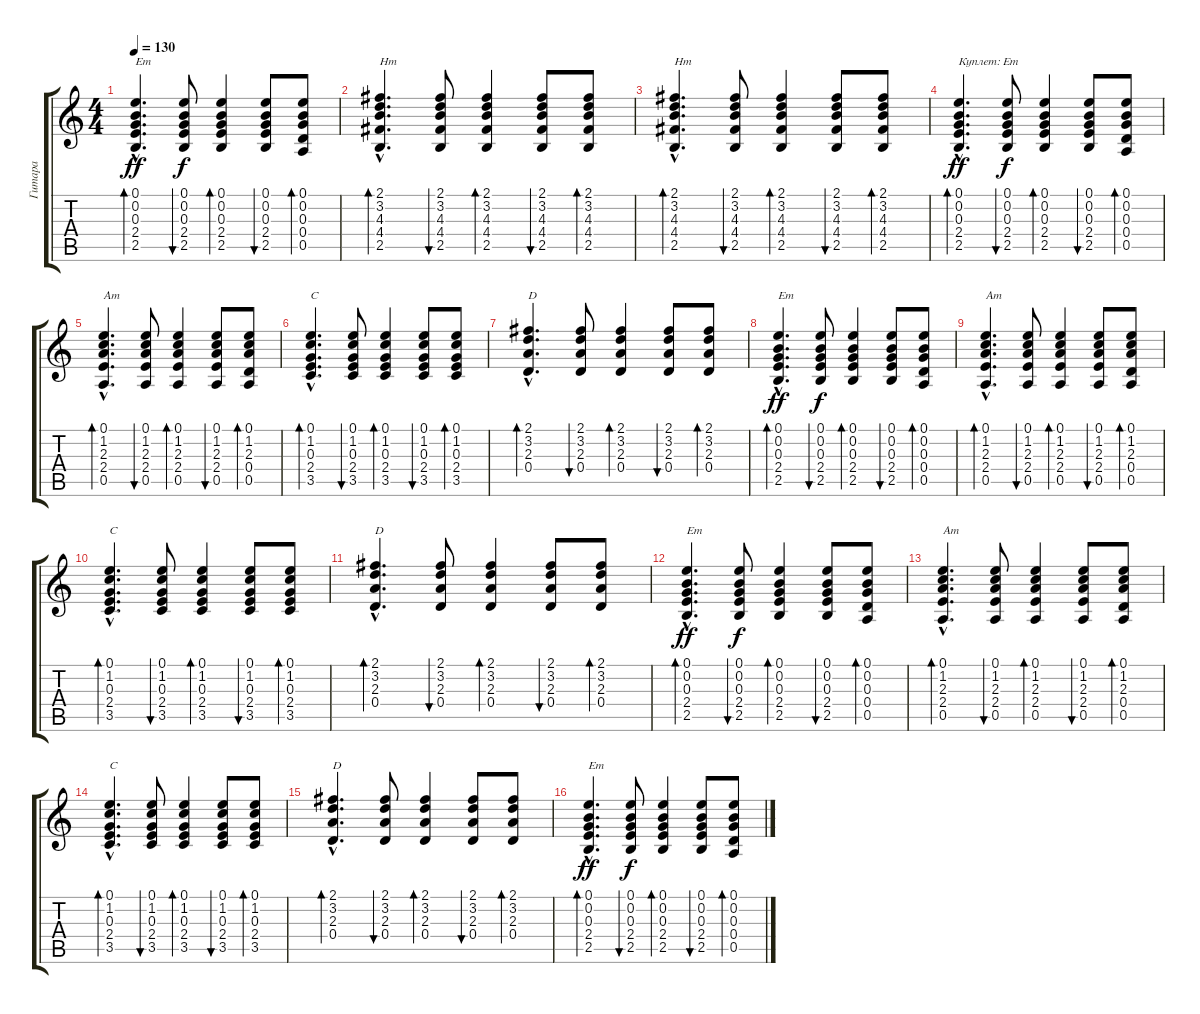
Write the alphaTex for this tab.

\track ("Гитара" "Гитара") {instrument acousticguitarsteel}
\staff {score tabs}
\tuning (E4 B3 G3 D3 A2 E2) {hide}
\ts (4 4)
\tempo 130
\clef g2
\ks c
(0.1{hac} 0.2{hac} 0.3{hac} 2.4{hac} 2.5{hac}).4{d bd 60 txt "Em" dy ff} (0.1 0.2 0.3 2.4 2.5).8{bu 60 dy f} (0.1 0.2 0.3 2.4 2.5).4{bd 60} (0.1 0.2 0.3 2.4 2.5).8{bu 60} (0.1 0.2 0.3 0.4 0.5).8{bd 60} |
(2.1{hac} 3.2{hac} 4.3{hac} 4.4{hac} 2.5{hac}).4{d bd 60 txt "Hm"} (2.1 3.2 4.3 4.4 2.5).8{bu 60} (2.1 3.2 4.3 4.4 2.5).4{bd 60} (2.1 3.2 4.3 4.4 2.5).8{bu 60} (2.1 3.2 4.3 4.4 2.5).8{bd 60} |
(2.1{hac} 3.2{hac} 4.3{hac} 4.4{hac} 2.5{hac}).4{d bd 60 txt "Hm"} (2.1 3.2 4.3 4.4 2.5).8{bu 60} (2.1 3.2 4.3 4.4 2.5).4{bd 60} (2.1 3.2 4.3 4.4 2.5).8{bu 60} (2.1 3.2 4.3 4.4 2.5).8{bd 60} |
(0.1{hac} 0.2{hac} 0.3{hac} 2.4{hac} 2.5{hac}).4{d bd 60 txt "Куплет: Em" dy ff} (0.1 0.2 0.3 2.4 2.5).8{bu 60 dy f} (0.1 0.2 0.3 2.4 2.5).4{bd 60} (0.1 0.2 0.3 2.4 2.5).8{bu 60} (0.1 0.2 0.3 0.4 0.5).8{bd 60} |
(0.1{hac} 1.2{hac} 2.3{hac} 2.4{hac} 0.5{hac}).4{d bd 60 txt "Am"} (0.1 1.2 2.3 2.4 0.5).8{bu 60} (0.1 1.2 2.3 2.4 0.5).4{bd 60} (0.1 1.2 2.3 2.4 0.5).8{bu 60} (0.1 1.2 2.3 0.4 0.5).8{bd 60} |
(0.1{hac} 1.2{hac} 0.3{hac} 2.4{hac} 3.5{hac}).4{d bd 60 txt "C"} (0.1 1.2 0.3 2.4 3.5).8{bu 60} (0.1 1.2 0.3 2.4 3.5).4{bd 60} (0.1 1.2 0.3 2.4 3.5).8{bu 60} (0.1 1.2 0.3 2.4 3.5).8{bd 60} |
(2.1{hac} 3.2{hac} 2.3{hac} 0.4{hac}).4{d bd 60 txt "D"} (2.1 3.2 2.3 0.4).8{bu 60} (2.1 3.2 2.3 0.4).4{bd 60} (2.1 3.2 2.3 0.4).8{bu 60} (2.1 3.2 2.3 0.4).8{bd 60} |
(0.1{hac} 0.2{hac} 0.3{hac} 2.4{hac} 2.5{hac}).4{d bd 60 txt "Em" dy ff} (0.1 0.2 0.3 2.4 2.5).8{bu 60 dy f} (0.1 0.2 0.3 2.4 2.5).4{bd 60} (0.1 0.2 0.3 2.4 2.5).8{bu 60} (0.1 0.2 0.3 0.4 0.5).8{bd 60} |
(0.1{hac} 1.2{hac} 2.3{hac} 2.4{hac} 0.5{hac}).4{d bd 60 txt "Am"} (0.1 1.2 2.3 2.4 0.5).8{bu 60} (0.1 1.2 2.3 2.4 0.5).4{bd 60} (0.1 1.2 2.3 2.4 0.5).8{bu 60} (0.1 1.2 2.3 0.4 0.5).8{bd 60} |
(0.1{hac} 1.2{hac} 0.3{hac} 2.4{hac} 3.5{hac}).4{d bd 60 txt "C"} (0.1 1.2 0.3 2.4 3.5).8{bu 60} (0.1 1.2 0.3 2.4 3.5).4{bd 60} (0.1 1.2 0.3 2.4 3.5).8{bu 60} (0.1 1.2 0.3 2.4 3.5).8{bd 60} |
(2.1{hac} 3.2{hac} 2.3{hac} 0.4{hac}).4{d bd 60 txt "D"} (2.1 3.2 2.3 0.4).8{bu 60} (2.1 3.2 2.3 0.4).4{bd 60} (2.1 3.2 2.3 0.4).8{bu 60} (2.1 3.2 2.3 0.4).8{bd 60} |
(0.1{hac} 0.2{hac} 0.3{hac} 2.4{hac} 2.5{hac}).4{d bd 60 txt "Em" dy ff} (0.1 0.2 0.3 2.4 2.5).8{bu 60 dy f} (0.1 0.2 0.3 2.4 2.5).4{bd 60} (0.1 0.2 0.3 2.4 2.5).8{bu 60} (0.1 0.2 0.3 0.4 0.5).8{bd 60} |
(0.1{hac} 1.2{hac} 2.3{hac} 2.4{hac} 0.5{hac}).4{d bd 60 txt "Am"} (0.1 1.2 2.3 2.4 0.5).8{bu 60} (0.1 1.2 2.3 2.4 0.5).4{bd 60} (0.1 1.2 2.3 2.4 0.5).8{bu 60} (0.1 1.2 2.3 0.4 0.5).8{bd 60} |
(0.1{hac} 1.2{hac} 0.3{hac} 2.4{hac} 3.5{hac}).4{d bd 60 txt "C"} (0.1 1.2 0.3 2.4 3.5).8{bu 60} (0.1 1.2 0.3 2.4 3.5).4{bd 60} (0.1 1.2 0.3 2.4 3.5).8{bu 60} (0.1 1.2 0.3 2.4 3.5).8{bd 60} |
(2.1{hac} 3.2{hac} 2.3{hac} 0.4{hac}).4{d bd 60 txt "D"} (2.1 3.2 2.3 0.4).8{bu 60} (2.1 3.2 2.3 0.4).4{bd 60} (2.1 3.2 2.3 0.4).8{bu 60} (2.1 3.2 2.3 0.4).8{bd 60} |
(0.1{hac} 0.2{hac} 0.3{hac} 2.4{hac} 2.5{hac}).4{d bd 60 txt "Em" dy ff} (0.1 0.2 0.3 2.4 2.5).8{bu 60 dy f} (0.1 0.2 0.3 2.4 2.5).4{bd 60} (0.1 0.2 0.3 2.4 2.5).8{bu 60} (0.1 0.2 0.3 0.4 0.5).8{bd 60}
